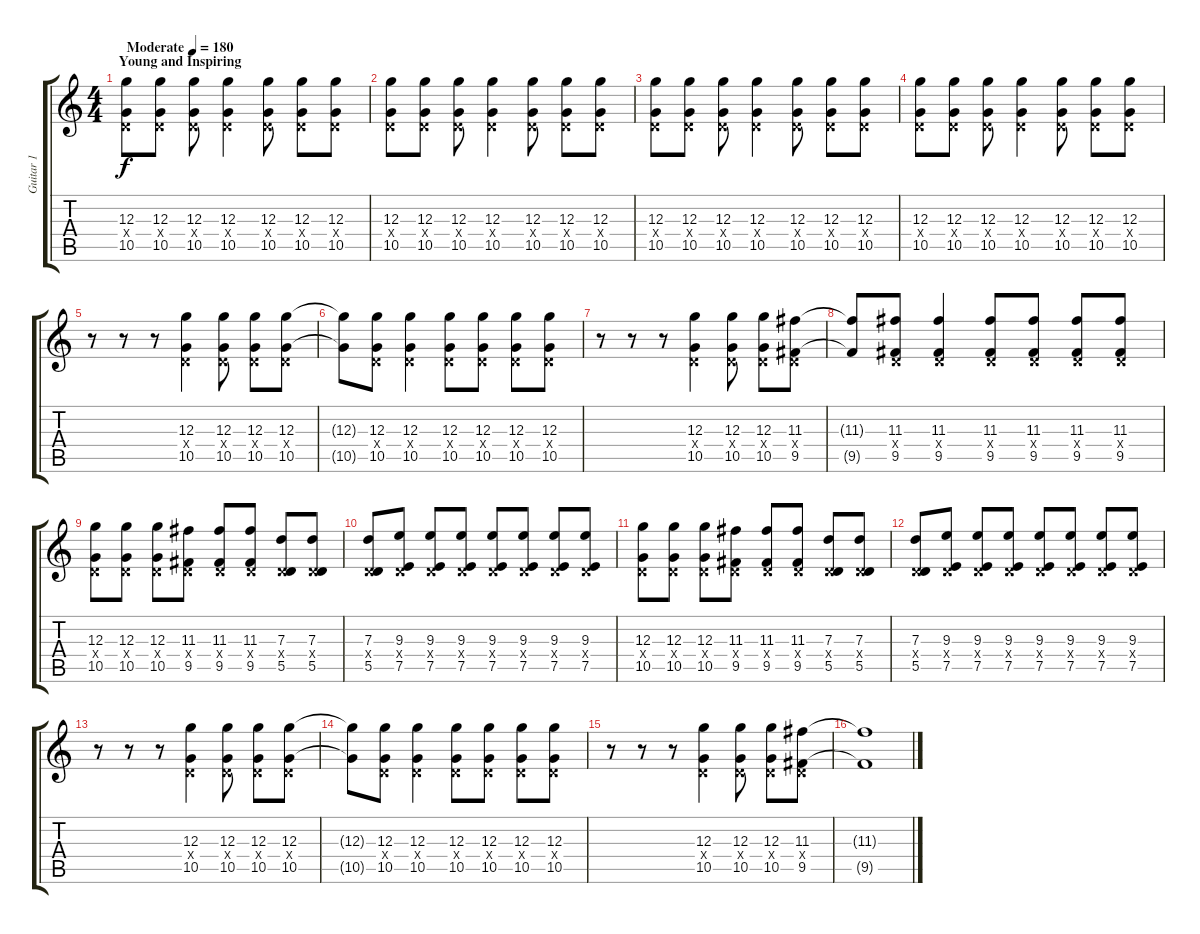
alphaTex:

\track ("Guitar 1" "Guitar 1") {instrument overdrivenguitar}
\staff {score tabs}
\tuning (E4 B3 G3 D3 A2 E2) {hide}
\ts (4 4)
\section ("" "Young and Inspiring")
\tempo (180 "Moderate")
\clef g2
\ks c
(12.3 0.4{x} 10.5).8{dy f volume 0 instrument overdrivenguitar} (12.3 0.4{x} 10.5).8{volume 13} (12.3 0.4{x} 10.5).8 (12.3 0.4{x} 10.5).4 (12.3 0.4{x} 10.5).8 (12.3 0.4{x} 10.5).8 (12.3 0.4{x} 10.5).8 |
(12.3 0.4{x} 10.5).8 (12.3 0.4{x} 10.5).8 (12.3 0.4{x} 10.5).8 (12.3 0.4{x} 10.5).4 (12.3 0.4{x} 10.5).8 (12.3 0.4{x} 10.5).8 (12.3 0.4{x} 10.5).8 |
(12.3 0.4{x} 10.5).8 (12.3 0.4{x} 10.5).8 (12.3 0.4{x} 10.5).8 (12.3 0.4{x} 10.5).4 (12.3 0.4{x} 10.5).8 (12.3 0.4{x} 10.5).8 (12.3 0.4{x} 10.5).8 |
(12.3 0.4{x} 10.5).8 (12.3 0.4{x} 10.5).8 (12.3 0.4{x} 10.5).8 (12.3 0.4{x} 10.5).4 (12.3 0.4{x} 10.5).8 (12.3 0.4{x} 10.5).8 (12.3 0.4{x} 10.5).8 |
r.8 r.8 r.8 (12.3 0.4{x} 10.5).4 (12.3 0.4{x} 10.5).8 (12.3 0.4{x} 10.5).8 (12.3 0.4{x} 10.5).8 |
(12.3{t} 10.5{t}).8 (12.3 0.4{x} 10.5).8 (12.3 0.4{x} 10.5).4 (12.3 0.4{x} 10.5).8 (12.3 0.4{x} 10.5).8 (12.3 0.4{x} 10.5).8 (12.3 0.4{x} 10.5).8 |
r.8 r.8 r.8 (12.3 0.4{x} 10.5).4 (12.3 0.4{x} 10.5).8 (12.3 0.4{x} 10.5).8 (11.3 0.4{x} 9.5).8 |
(11.3{t} 9.5{t}).8 (11.3 0.4{x} 9.5).8 (11.3 0.4{x} 9.5).4 (11.3 0.4{x} 9.5).8 (11.3 0.4{x} 9.5).8 (11.3 0.4{x} 9.5).8 (11.3 0.4{x} 9.5).8 |
(12.3 0.4{x} 10.5).8 (12.3 0.4{x} 10.5).8 (12.3 0.4{x} 10.5).8 (11.3 0.4{x} 9.5).8 (11.3 0.4{x} 9.5).8 (11.3 0.4{x} 9.5).8 (7.3 0.4{x} 5.5).8 (7.3 0.4{x} 5.5).8 |
(7.3 0.4{x} 5.5).8 (9.3 0.4{x} 7.5).8 (9.3 0.4{x} 7.5).8 (9.3 0.4{x} 7.5).8 (9.3 0.4{x} 7.5).8 (9.3 0.4{x} 7.5).8 (9.3 0.4{x} 7.5).8 (9.3 0.4{x} 7.5).8 |
(12.3 0.4{x} 10.5).8 (12.3 0.4{x} 10.5).8 (12.3 0.4{x} 10.5).8 (11.3 0.4{x} 9.5).8 (11.3 0.4{x} 9.5).8 (11.3 0.4{x} 9.5).8 (7.3 0.4{x} 5.5).8 (7.3 0.4{x} 5.5).8 |
(7.3 0.4{x} 5.5).8 (9.3 0.4{x} 7.5).8 (9.3 0.4{x} 7.5).8 (9.3 0.4{x} 7.5).8 (9.3 0.4{x} 7.5).8 (9.3 0.4{x} 7.5).8 (9.3 0.4{x} 7.5).8 (9.3 0.4{x} 7.5).8 |
r.8 r.8 r.8 (12.3 0.4{x} 10.5).4 (12.3 0.4{x} 10.5).8 (12.3 0.4{x} 10.5).8 (12.3 0.4{x} 10.5).8 |
(12.3{t} 10.5{t}).8 (12.3 0.4{x} 10.5).8 (12.3 0.4{x} 10.5).4 (12.3 0.4{x} 10.5).8 (12.3 0.4{x} 10.5).8 (12.3 0.4{x} 10.5).8 (12.3 0.4{x} 10.5).8 |
r.8 r.8 r.8 (12.3 0.4{x} 10.5).4 (12.3 0.4{x} 10.5).8 (12.3 0.4{x} 10.5).8 (11.3 0.4{x} 9.5).8 |
(11.3{t} 9.5{t}).1
